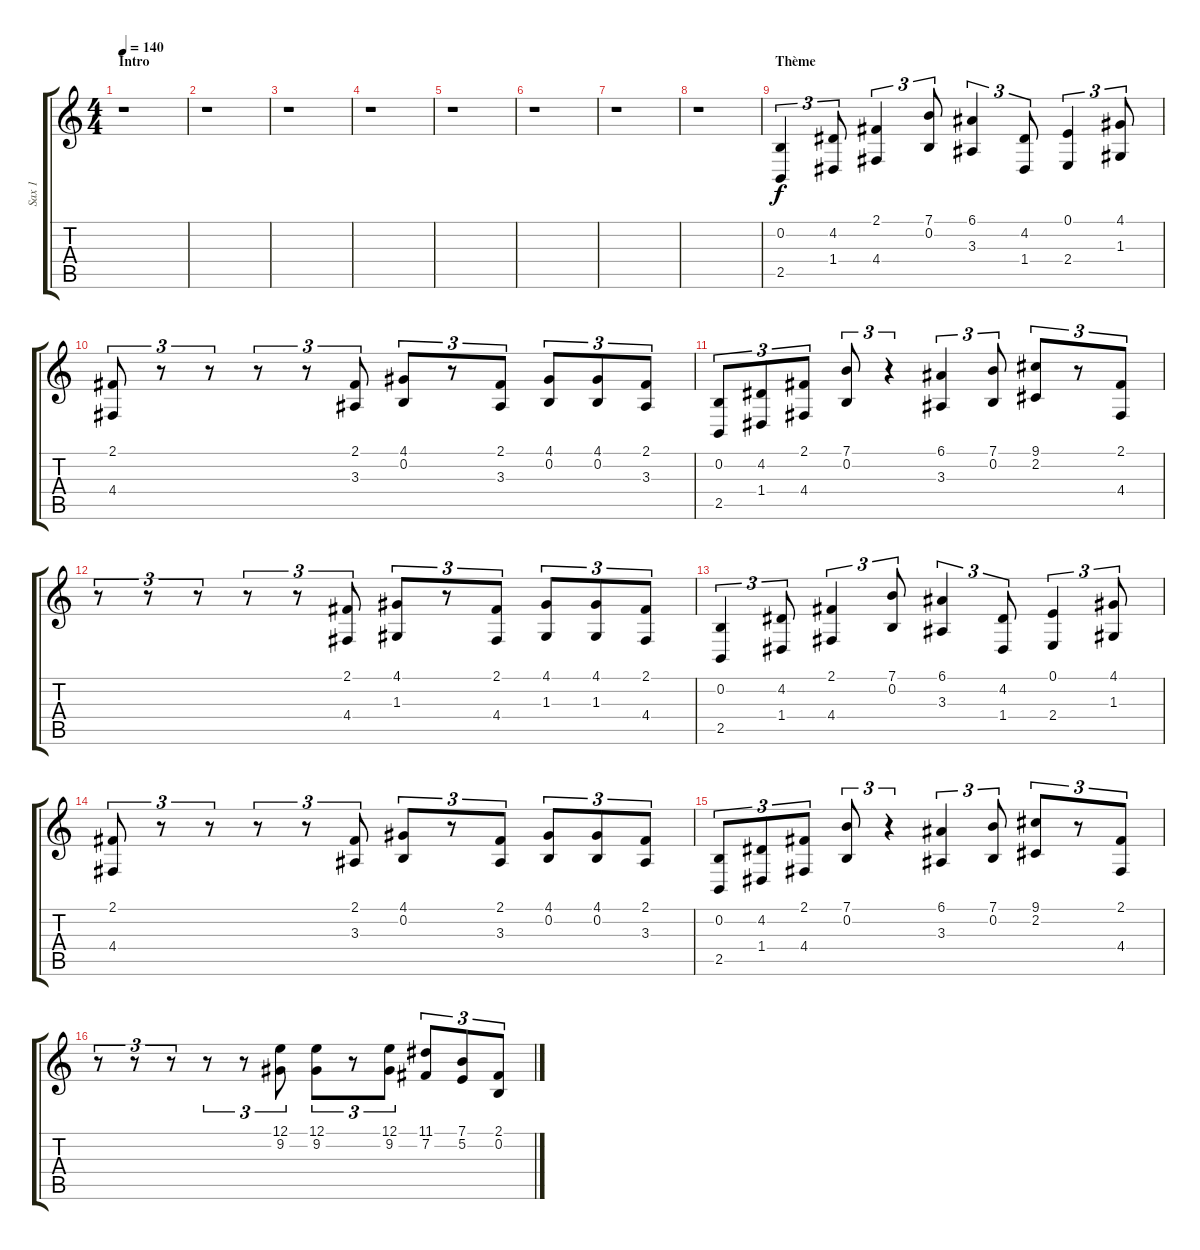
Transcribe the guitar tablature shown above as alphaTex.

\track ("Sax 1" "Sax 1") {instrument altosax}
\staff {score tabs}
\tuning (E4 B3 G3 D3 A2 E2) {hide}
\ts (4 4)
\section ("" "Intro")
\tempo 140
\clef g2
\ks c
r.1{dy f instrument altosax} |
r.1 |
r.1 |
r.1 |
r.1 |
r.1 |
r.1 |
r.1 |
\section ("" "Thème")
(0.2 2.5).4{tu (3 2)} (4.2 1.4).8{tu (3 2)} (2.1 4.4).4{tu (3 2)} (7.1 0.2).8{tu (3 2)} (6.1 3.3).4{tu (3 2)} (4.2 1.4).8{tu (3 2)} (0.1 2.4).4{tu (3 2)} (4.1 1.3).8{tu (3 2)} |
(2.1 4.4).8{tu (3 2)} r.8{tu (3 2)} r.8{tu (3 2)} r.8{tu (3 2)} r.8{tu (3 2)} (2.1 3.3).8{tu (3 2)} (4.1 0.2).8{tu (3 2)} r.8{tu (3 2)} (2.1 3.3).8{tu (3 2)} (4.1 0.2).8{tu (3 2)} (4.1 0.2).8{tu (3 2)} (2.1 3.3).8{tu (3 2)} |
(0.2 2.5).8{tu (3 2)} (4.2 1.4).8{tu (3 2)} (2.1 4.4).8{tu (3 2)} (7.1 0.2).8{tu (3 2)} r.4{tu (3 2)} (6.1 3.3).4{tu (3 2)} (7.1 0.2).8{tu (3 2)} (9.1 2.2).8{tu (3 2)} r.8{tu (3 2)} (2.1 4.4).8{tu (3 2)} |
r.8{tu (3 2)} r.8{tu (3 2)} r.8{tu (3 2)} r.8{tu (3 2)} r.8{tu (3 2)} (2.1 4.4).8{tu (3 2)} (4.1 1.3).8{tu (3 2)} r.8{tu (3 2)} (2.1 4.4).8{tu (3 2)} (4.1 1.3).8{tu (3 2)} (4.1 1.3).8{tu (3 2)} (2.1 4.4).8{tu (3 2)} |
(0.2 2.5).4{tu (3 2)} (4.2 1.4).8{tu (3 2)} (2.1 4.4).4{tu (3 2)} (7.1 0.2).8{tu (3 2)} (6.1 3.3).4{tu (3 2)} (4.2 1.4).8{tu (3 2)} (0.1 2.4).4{tu (3 2)} (4.1 1.3).8{tu (3 2)} |
(2.1 4.4).8{tu (3 2)} r.8{tu (3 2)} r.8{tu (3 2)} r.8{tu (3 2)} r.8{tu (3 2)} (2.1 3.3).8{tu (3 2)} (4.1 0.2).8{tu (3 2)} r.8{tu (3 2)} (2.1 3.3).8{tu (3 2)} (4.1 0.2).8{tu (3 2)} (4.1 0.2).8{tu (3 2)} (2.1 3.3).8{tu (3 2)} |
(0.2 2.5).8{tu (3 2)} (4.2 1.4).8{tu (3 2)} (2.1 4.4).8{tu (3 2)} (7.1 0.2).8{tu (3 2)} r.4{tu (3 2)} (6.1 3.3).4{tu (3 2)} (7.1 0.2).8{tu (3 2)} (9.1 2.2).8{tu (3 2)} r.8{tu (3 2)} (2.1 4.4).8{tu (3 2)} |
r.8{tu (3 2)} r.8{tu (3 2)} r.8{tu (3 2)} r.8{tu (3 2)} r.8{tu (3 2)} (12.1 9.2).8{tu (3 2)} (12.1 9.2).8{tu (3 2)} r.8{tu (3 2)} (12.1 9.2).8{tu (3 2)} (11.1 7.2).8{tu (3 2)} (7.1 5.2).8{tu (3 2)} (2.1 0.2).8{tu (3 2)}
